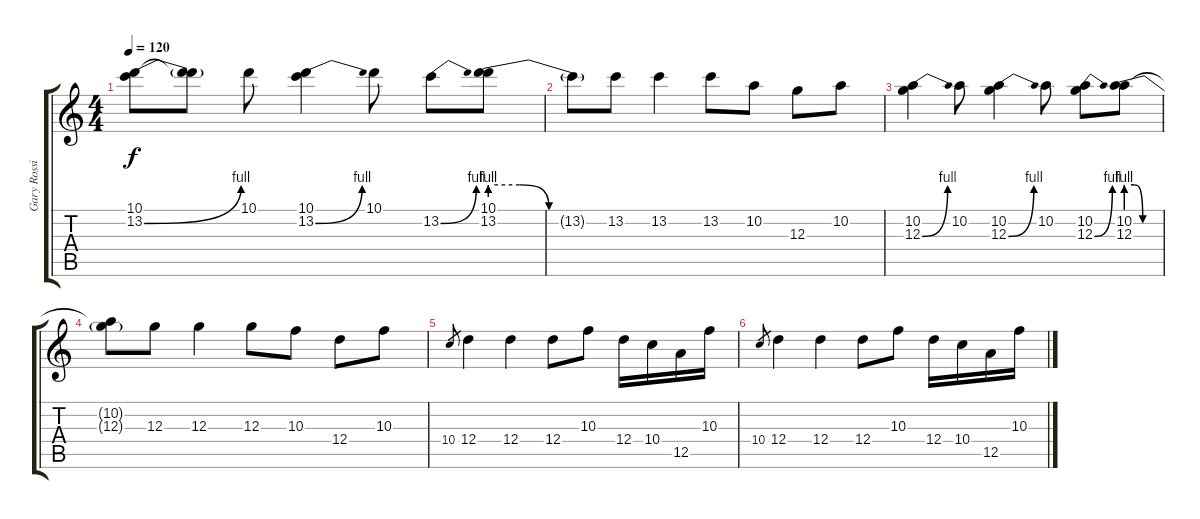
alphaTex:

\track ("Gary Rossingtron (Solos)" "Gary Rossi") {instrument overdrivenguitar}
\staff {score tabs}
\tuning (E4 B3 G3 D3 A2 E2) {hide}
\ts (4 4)
\tempo 120
\clef g2
\ks c
(10.1 13.2{be (bend 0 0 60 4)}).8{dy f} (10.1{t} 13.2{t}).8 10.1.8 (10.1 13.2{be (bend 0 0 60 4)}).4 10.1.8 13.2{be (bend 0 0 60 4)}.8 (10.1 13.2{be (custom 0 4 15 4 30 0 60 0)}).8 |
13.2{t}.8 13.2.8 13.2.4 13.2.8 10.2.8 12.3.8 10.2.8 |
(10.2 12.3{be (bend 0 0 60 4)}).4 10.2.8 (10.2 12.3{be (bend 0 0 60 4)}).4 10.2.8 (10.2 12.3{be (bend 0 0 60 4)}).8 (10.2 12.3{be (custom 0 4 15 4 30 0 60 0)}).8 |
(10.2{t} 12.3{t}).8 12.3.8 12.3.4 12.3.8 10.3.8 12.4.8 10.3.8 |
10.4.8{gr} 12.4.4 12.4.4 12.4.8 10.3.8 12.4.16 10.4.16 12.5.16 10.3.16 |
10.4.8{gr} 12.4.4 12.4.4 12.4.8 10.3.8 12.4.16 10.4.16 12.5.16 10.3.16
